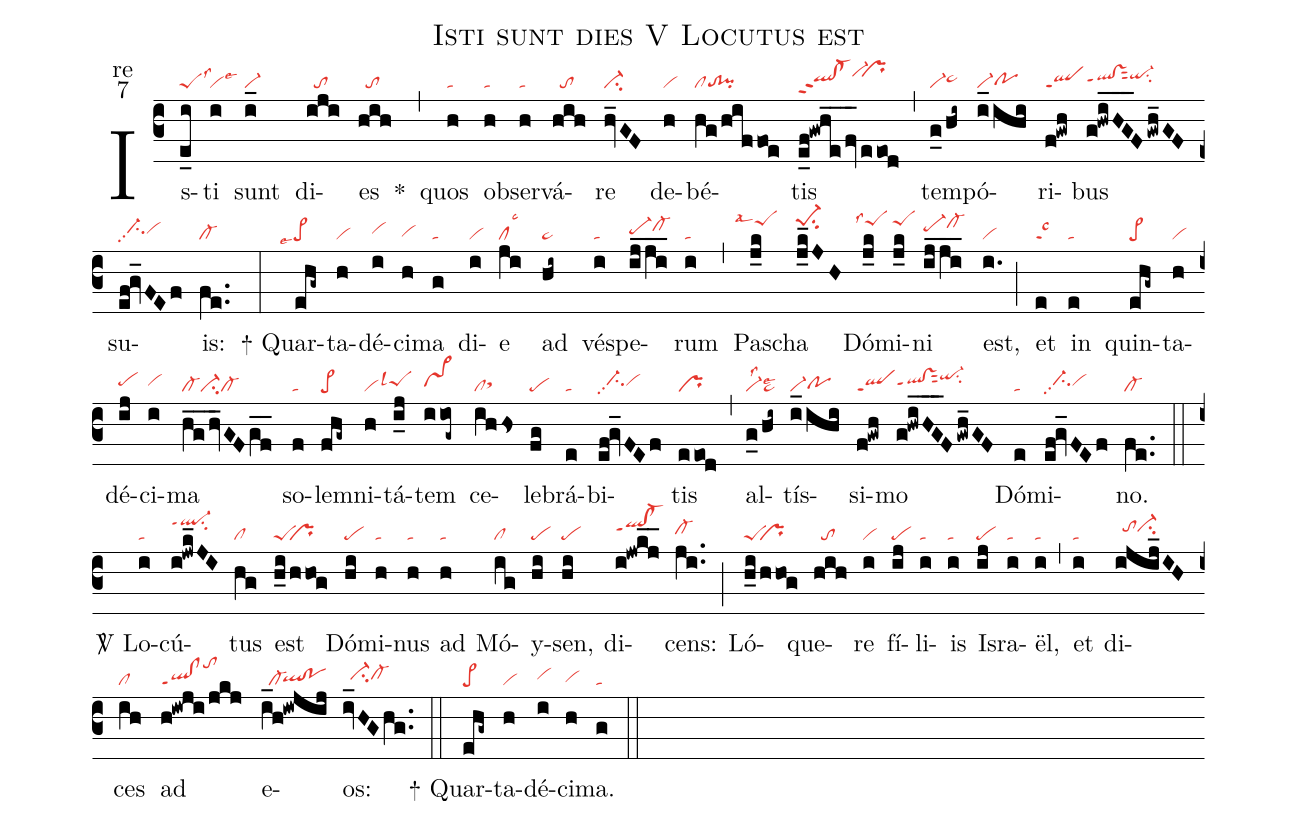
name:Isti sunt dies V Locutus est;
office-part:re;
mode:7;
nabc-lines:1;
%%
(c3) Is(e_i|peSlss3)ti(i|vilse3) sunt(i_|vi-) di(iji|//to)es(hih|//to) <sp>*</sp>(,) quos(h|ta) ob(h|ta)ser(h|ta)vá(hih|//to)re(hv_GF|ci-) de(h|vi)bé(hg/hiffoe|clto!pi)tis(e_f!gwhe__/fv_/eeod|qlhh!cl-hhppt2vi-hj``prhj) (,) tem(g_0/hi~|vi-ta>hh)pó(i_ihi|vi-pohg)ri(f!gwh|qlppt1)bus(g!hwiHG___F/gwh_GF|qlhh!vshhppt1sut2qi-hisu2) su(ef!gv_FEf|//ci-hhpp2vihh)is:(fe..|cl-) (:)
<sp>+</sp> Quar(ehg~|````pe>lse7)ta(h|vi)dé(i|vihh)ci(h|vihg)ma(g|ta) di(i|vi)e(ji|cllsc3) ad(hi~|ta>) vés(i|ta)pe(ij_ji__|pe-hhcl-hi)rum(i|ta) (,) Pas(j_k|````peShklsal4)cha(j_k_JH|pe-1hksu2) Dó(j_k|``peShklss4)mi(j_k|peShk)ni(ij_ji__|pe-hicl-hj) est,(i.|vi) (;) et(e|talsc3) in(e|ta) quin(ehg~|pe>)ta(h|vi)dé(ij|pehh)ci(i|vihh)ma(hg__/hv_GFgf__|cl-ci-cl-) so(f|ta)lem(fhg~|pe>)ni(h|vi)tá(i_j|```peShhlsl4)tem(iiog~|vs>hh) ce(ihhs|clsthh)le(fg|pe)brá(e|ta)bi(ef!gv_FEf|//ci-hhpp2vihh)tis(eeod|pr) (,) al(g_0/hi~|vi-lss2ta>lse2)tís(i_ihi|vi-pohg)si(f!gwh|qlppt1)mo(g!hwiHG___F/gwh_GF|qlhh!vshhppt1sut2qi-hjsu2) Dó(e|ta)mi(ef!gv_FEf|//ci-hhpp2vihh)no.(fe..|cl-) (::)

<sp>V/</sp> Lo(i|ta)cú(i!jwk_JI|ql-hkppt1su2)tus(hg|cl) est(h_i/hhog|peS``pr) Dó(hi|pe)mi(h|ta)nus(h|ta) ad(h|ta) Mó(ig|cl)y(hi|pe)sen,(hi|pe) di(i!jwkj__|qlhi!cl-hippt1)cens:(ji..|cl-hh) (;) Ló(h_i/hhog|peS``pr)que(hih|//to)re(i|vi) fí(ij|pe)li(i|ta)is(i|ta) Is(ij|pe)ra(i|ta)ël,(i|ta) (,) et(i|ta) di(ijij_IH|//tohici-hi)ces(ih|cl) ad(h!iwji/jkj|ql!clppt1tohl) e(i_h!iwjij|//cl-`qlhg!pohg)os:(iv_HGhg..|//ci-hhcl-hh) (::)
<sp>+</sp> Quar(ehg~|pe>)ta(h|vi)dé(i|vihh)ci(h|vihg)ma.(g|ta) (::)
